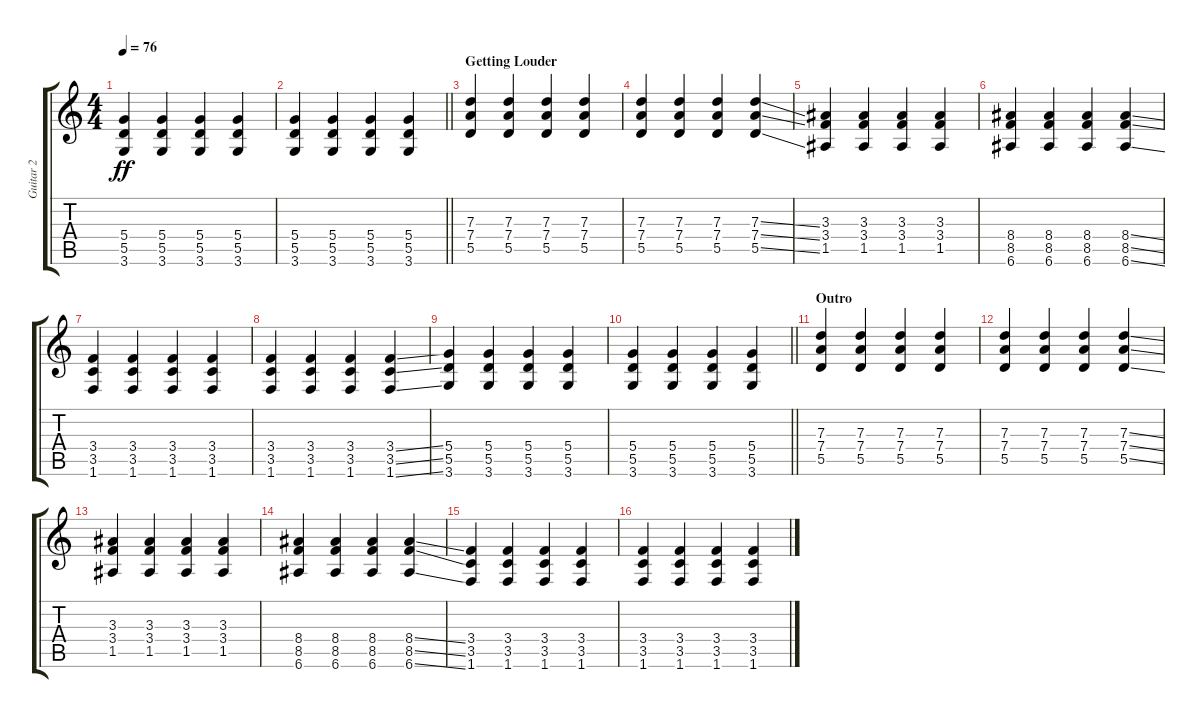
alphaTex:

\track ("Guitar 2" "Guitar 2") {instrument acousticguitarnylon}
\staff {score tabs}
\tuning (E4 B3 G3 D3 A2 E2) {hide}
\ts (4 4)
\tempo 76
\clef g2
\ks c
(5.4 5.5 3.6).4{dy ff volume 11} (5.4 5.5 3.6).4 (5.4 5.5 3.6).4 (5.4 5.5 3.6).4 |
\barLineRight lightlight
(5.4 5.5 3.6).4 (5.4 5.5 3.6).4 (5.4 5.5 3.6).4 (5.4 5.5 3.6).4 |
\section ("" "Getting Louder")
(7.3 7.4 5.5).4 (7.3 7.4 5.5).4 (7.3 7.4 5.5).4 (7.3 7.4 5.5).4 |
(7.3 7.4 5.5).4 (7.3 7.4 5.5).4 (7.3 7.4 5.5).4 (7.3{ss} 7.4{ss} 5.5{ss}).4 |
(3.3 3.4 1.5).4 (3.3 3.4 1.5).4 (3.3 3.4 1.5).4 (3.3 3.4 1.5).4 |
(8.4 8.5 6.6).4 (8.4 8.5 6.6).4 (8.4 8.5 6.6).4 (8.4{ss} 8.5{ss} 6.6{ss}).4 |
(3.4 3.5 1.6).4 (3.4 3.5 1.6).4 (3.4 3.5 1.6).4 (3.4 3.5 1.6).4 |
(3.4 3.5 1.6).4 (3.4 3.5 1.6).4 (3.4 3.5 1.6).4 (3.4{ss} 3.5{ss} 1.6{ss}).4 |
(5.4 5.5 3.6).4 (5.4 5.5 3.6).4 (5.4 5.5 3.6).4 (5.4 5.5 3.6).4 |
\barLineRight lightlight
(5.4 5.5 3.6).4 (5.4 5.5 3.6).4 (5.4 5.5 3.6).4 (5.4 5.5 3.6).4 |
\section ("" "Outro")
(7.3 7.4 5.5).4 (7.3 7.4 5.5).4 (7.3 7.4 5.5).4 (7.3 7.4 5.5).4 |
(7.3 7.4 5.5).4 (7.3 7.4 5.5).4 (7.3 7.4 5.5).4 (7.3{ss} 7.4{ss} 5.5{ss}).4 |
(3.3 3.4 1.5).4 (3.3 3.4 1.5).4 (3.3 3.4 1.5).4 (3.3 3.4 1.5).4 |
(8.4 8.5 6.6).4 (8.4 8.5 6.6).4 (8.4 8.5 6.6).4 (8.4{ss} 8.5{ss} 6.6{ss}).4 |
(3.4 3.5 1.6).4 (3.4 3.5 1.6).4 (3.4 3.5 1.6).4 (3.4 3.5 1.6).4 |
(3.4 3.5 1.6).4 (3.4 3.5 1.6).4 (3.4 3.5 1.6).4 (3.4{ss} 3.5{ss} 1.6{ss}).4
